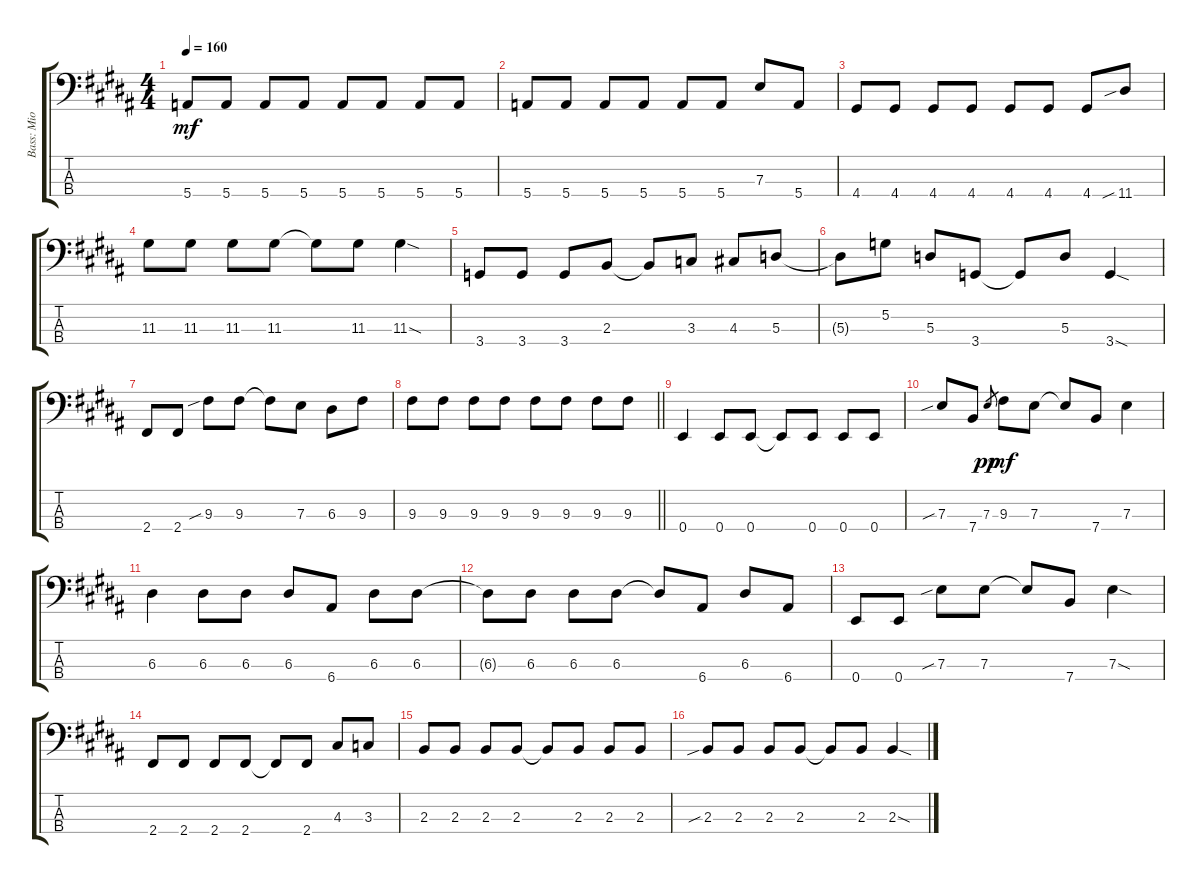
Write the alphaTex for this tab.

\track ("Bass: Mio Akiyama" "Bass: Mio ") {instrument electricbassfinger}
\staff {score tabs}
\tuning (G2 D2 A1 E1) {hide}
\ts (4 4)
\tempo 160
\clef f4
\ks b
5.4.8{dy mf} 5.4.8 5.4.8 5.4.8 5.4.8 5.4.8 5.4.8 5.4.8 |
5.4.8 5.4.8 5.4.8 5.4.8 5.4.8 5.4.8 7.3.8 5.4.8 |
4.4.8 4.4.8 4.4.8 4.4.8 4.4.8 4.4.8 4.4.8 11.4{sib}.8 |
11.3.8 11.3.8 11.3.8 11.3.8 11.3{t}.8 11.3.8 11.3{sod}.4 |
3.4.8 3.4.8 3.4.8 2.3.8 2.3{t}.8 3.3.8 4.3.8 5.3.8 |
5.3{t}.8 5.2.8 5.3.8 3.4.8 3.4{t}.8 5.3.8 3.4{sod}.4 |
2.4.8 2.4.8 9.3{sib}.8 9.3.8 9.3{t}.8 7.3.8 6.3.8 9.3.8 |
\barLineRight lightlight
9.3.8 9.3.8 9.3.8 9.3.8 9.3.8 9.3.8 9.3.8 9.3.8 |
\section ("" "")
0.4.4 0.4.8 0.4.8 0.4{t}.8 0.4.8 0.4.8 0.4.8 |
7.3{sib}.8 7.4.8 7.3.8{gr dy pp} 9.3.8{dy mf} 7.3.8 7.3{t}.8 7.4.8 7.3.4 |
6.3.4 6.3.8 6.3.8 6.3.8 6.4.8 6.3.8 6.3.8 |
6.3{t}.8 6.3.8 6.3.8 6.3.8 6.3{t}.8 6.4.8 6.3.8 6.4.8 |
0.4.8 0.4.8 7.3{sib}.8 7.3.8 7.3{t}.8 7.4.8 7.3{sod}.4 |
2.4.8 2.4.8 2.4.8 2.4.8 2.4{t}.8 2.4.8 4.3.8 3.3.8 |
2.3.8 2.3.8 2.3.8 2.3.8 2.3{t}.8 2.3.8 2.3.8 2.3.8 |
2.3{sib}.8 2.3.8 2.3.8 2.3.8 2.3{t}.8 2.3.8 2.3{sod}.4
